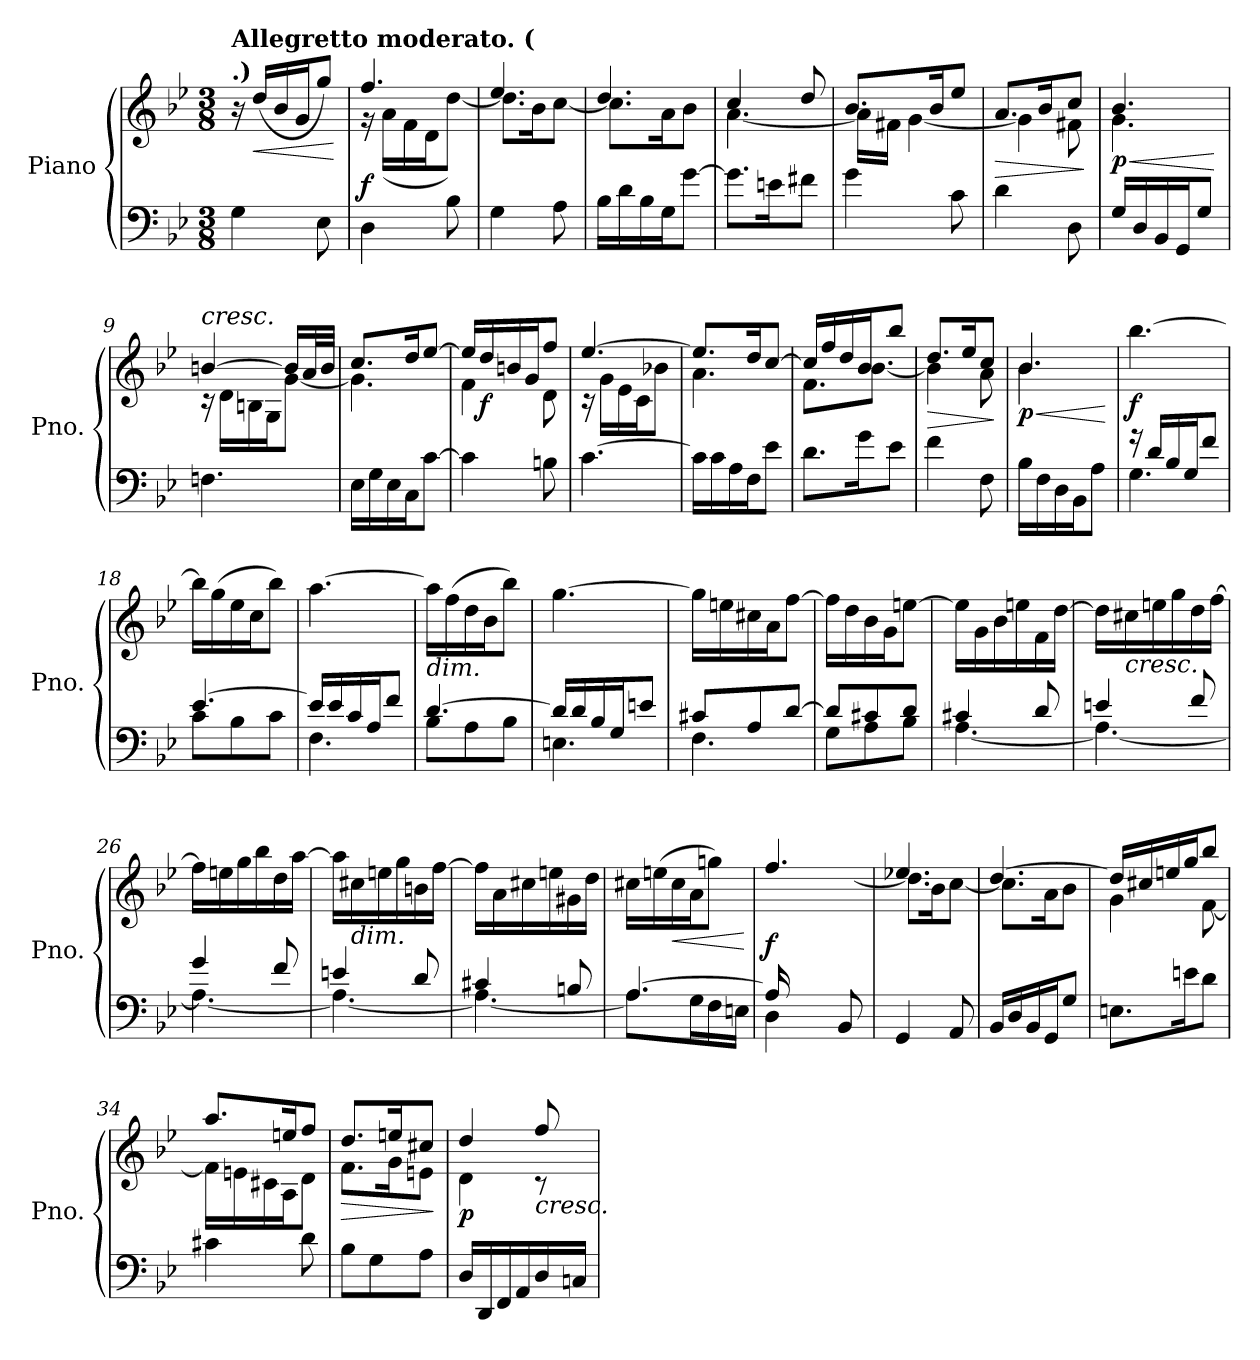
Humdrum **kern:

**kern	**kern	**dynam
*part1	*part1	*part1
*staff2	*staff1	*staff1/2
*I"Piano	*	*
*I'Pno.	*	*
*clefF4	*clefG2	*
*k[b-e-]	*k[b-e-]	*
*M3/8	*M3/8	*
*MM90	*MM90	*
=1	=1	=1
!	!LO:TX:a:B:t=Allegretto moderato.  (	!
!	!LO:TX:a:B:t=.)	!
4G\	16r	.
!	!	!LO:HP:b
.	(>16dd/LL	<
.	16b-/	.
.	16g/J	.
8E-\	8gg/J)	.
.	.	[
=2	=2	=2
*	*^	*
!	!	!	!LO:DY:b
4D\	4.ff/	16r	f
.	.	(<16a\LL	.
.	.	16f\	.
.	.	16d\J	.
8B-\	.	[8dd\J)	.
=3	=3	=3	=3
4G\	4.ee-/	8.dd\L]	.
.	.	16b-\K	.
8A\	.	[8cc\J	.
=4	=4	=4	=4
16B-\LL	4.dd/	8.cc\L]	.
16d\	.	.	.
16B-\	.	.	.
16G\J	.	16a\K	.
[8g\J	.	8b-\J	.
=5	=5	=5	=5
8.g\L]	4cc/	[4.a\	.
16en\K	.	.	.
8f#X\J	8dd/	.	.
=6	=6	=6	=6
4g\	8.b-/L	16a\LL]	.
.	.	16f#X\JJ	.
.	.	[4g\	.
.	16b-/K	.	.
8c\	8ee-/J	.	.
=7	=7	=7	=7
!	!	!	!LO:HP:b
4d\	8.a/L	4g\]	>
.	16b-/K	.	.
8D\	8cc/J	8f#X\	.
*	*v	*v	*
.	.	]
=8	=8	=8
!	!	!LO:HP:b
*	*^	*
!	!	!	!LO:DY:n=1:b
16G/LL	4.b-/	4.g\	< p
16D/	.	.	.
16BB-/	.	.	.
16GG/J	.	.	.
8G/J	.	.	.
*	*v	*v	*
.	.	[
=9	=9	=9
*	*^	*
!	!LO:TX:a:i:t=cresc.	!	!
4.Fn\	[4bn/	16r	.
.	.	16d\LL	.
.	.	16Bn\	.
.	.	16G\J	.
.	16b/LL]	[8g\J	.
.	32a/L	.	.
.	32b/JJJ	.	.
=10	=10	=10	=10
16E-\LL	8.cc/L	4.g\]	.
16G\	.	.	.
16E-\	.	.	.
16C\J	16dd/K	.	.
[8c\J	[8ee-/J	.	.
=11	=11	=11	=11
4c\]	16ee-/LL]	4f\	.
!	!	!	!LO:DY:b
.	16dd/	.	f
.	16bn/	.	.
.	16g/J	.	.
8Bn\	8ff/J	8d\	.
=12	=12	=12	=12
[4.c\	[4.ee-/	16r	.
.	.	16g\LL	.
.	.	16e-\	.
.	.	16c\J	.
.	.	8b-X\J	.
=13	=13	=13	=13
16c\LL]	8.ee-/L]	4.a\	.
16c\	.	.	.
16A\	.	.	.
16F\J	16dd/K	.	.
8e-\J	[8cc/J	.	.
=14	=14	=14	=14
8.d\L	16cc/LL]	8.f\L	.
.	16ff/	.	.
.	16dd/	.	.
16g\K	16b-/J	[8.b-\J	.
8e-\J	8bb-/J	.	.
=15	=15	=15	=15
!	!	!	!LO:HP:b
4f\	8.dd/L	4b-\]	>
.	16ee-/K	.	.
8F\	8cc/J	8a\	.
*	*v	*v	*
.	.	]
=16	=16	=16
!	!	!LO:HP:b
*	*^	*
!	!	!	!LO:DY:n=1:b
16B-\LL	4.b-/	4.b-\	< p
16F\	.	.	.
16D\	.	.	.
16BB-\J	.	.	.
8A\J	.	.	.
*	*v	*v	*
.	.	[
=17	=17	=17
*^	*	*
!	!	!	!LO:DY:b
16r	4.G\	[4.bb-\	f
16d/LL	.	.	.
16B-/	.	.	.
16G/J	.	.	.
8f/J	.	.	.
=18	=18	=18	=18
[4.e-/	8c\L	16bb-\LL]	.
.	.	(>16gg\	.
.	8B-\	16ee-\	.
.	.	16cc\J	.
.	8c\J	8bb-\J)	.
=19	=19	=19	=19
16e-/LL]	4.F\	[4.aa\	.
16e-/	.	.	.
16c/	.	.	.
16A/J	.	.	.
8f/J	.	.	.
=20	=20	=20	=20
!	!	!LO:TX:b:i:t=dim.	!
[4.d/	8B-\L	16aa\LL]	.
.	.	(>16ff\	.
.	8A\	16dd\	.
.	.	16b-\J	.
.	8B-\J	8bb-\J)	.
=21	=21	=21	=21
16d/LL]	4.En\	[4.gg\	.
16d/	.	.	.
16B-/	.	.	.
16G/J	.	.	.
8en/J	.	.	.
=22	=22	=22	=22
8c#X/L	4.F\	16gg\LL]	.
.	.	16een\	.
8A/	.	16cc#X\	.
.	.	16a\J	.
[8d/J	.	[8ff\J	.
=23	=23	=23	=23
8d/L]	8G\L	16ff\LL]	.
.	.	16dd\	.
8c#X/	8A\	16b-\	.
.	.	16g\J	.
8d/J	8B-\J	[8een\J	.
=24	=24	=24	=24
4c#X/	[4.A\	16ee\LL]	.
.	.	16g\	.
.	.	16b-\	.
.	.	16een\	.
8d/	.	16f\	.
.	.	[16dd\JJ	.
=25	=25	=25	=25
4en/	4.A\_	16dd\LL]	.
!	!	!LO:TX:b:i:t=cresc.	!
.	.	16cc#X\	.
.	.	16een\	.
.	.	16gg\	.
8f/	.	16dd\	.
.	.	[16ff\JJ	.
=26	=26	=26	=26
4g/	4.A\_	16ff\LL]	.
.	.	16een\	.
.	.	16gg\	.
.	.	16bb-\	.
8f/	.	16dd\	.
.	.	[16aa\JJ	.
=27	=27	=27	=27
4en/	4.A\_	16aa\LL]	.
!	!	!LO:TX:b:i:t=dim.	!
.	.	16cc#X\	.
.	.	16een\	.
.	.	16gg\	.
8d/	.	16bn\	.
.	.	[16ff\JJ	.
=28	=28	=28	=28
4c#X/	4.A\_	16ff\LL]	.
.	.	16a\	.
.	.	16cc#X\	.
.	.	16een\	.
8Bn/	.	16g#X\	.
.	.	16dd\JJ	.
=29	=29	=29	=29
[4.A/	8.A\L]	16cc#X\LL	.
.	.	(>16een\	.
!	!	!	!LO:HP:b
.	.	16cc#\	<
.	16G\L	16a\J	.
.	16F\	8ggn\J)	.
.	16En\JJ	.	.
*v	*v	*	*
.	.	[
=30	=30	=30
*^	*^	*
!	!	!	!	!LO:DY:b
16A/LL]	4D\	4.ff/	16ryy	f
4ryy	.	.	16a\	.
.	.	.	16f\	.
.	.	.	16d\J	.
.	8BB-/	.	[8dd\J	.
16ryy	.	.	.	.
*v	*v	*	*	*
=31	=31	=31	=31
4GG/	4.ee-X/	8.dd\L]	.
.	.	16b-\K	.
8AA/	.	[8cc\J	.
=32	=32	=32	=32
16BB-/LL	[4.dd/	8.cc\L]	.
16D/	.	.	.
16BB-/	.	.	.
16GG/J	.	16a\K	.
8G/J	.	8b-\J	.
=33	=33	=33	=33
8.En\L	16dd/LL]	4g\	.
.	16cc#X/	.	.
.	16een/	.	.
16en\K	16gg/J	.	.
8d\J	8bb-/J	[8f\	.
=34	=34	=34	=34
4c#X\	8.aa/L	16f\LL]	.
.	.	16en\	.
.	.	16c#X\	.
.	16een/K	16A\J	.
8d\	8ff/J	8d\J	.
=35	=35	=35	=35
!	!	!	!LO:HP:b
8B-\L	8.dd/L	8.f\L	>
8G\	.	.	.
.	16een/K	16g\K	.
8A\J	8cc#X/J	8en\J	.
*	*v	*v	*
.	.	]
=36	=36	=36
*	*^	*
!	!	!	!LO:DY:b
16D/LL	4dd/	4d\	p
16DD/	.	.	.
16FF/	.	.	.
16AA/	.	.	.
!	!LO:TX:b:i:t=cresc.	!	!
16D/	8ff/	8r	.
16Cn/JJ	.	.	.
*	*v	*v	*
=	=	=
*-	*-	*-
